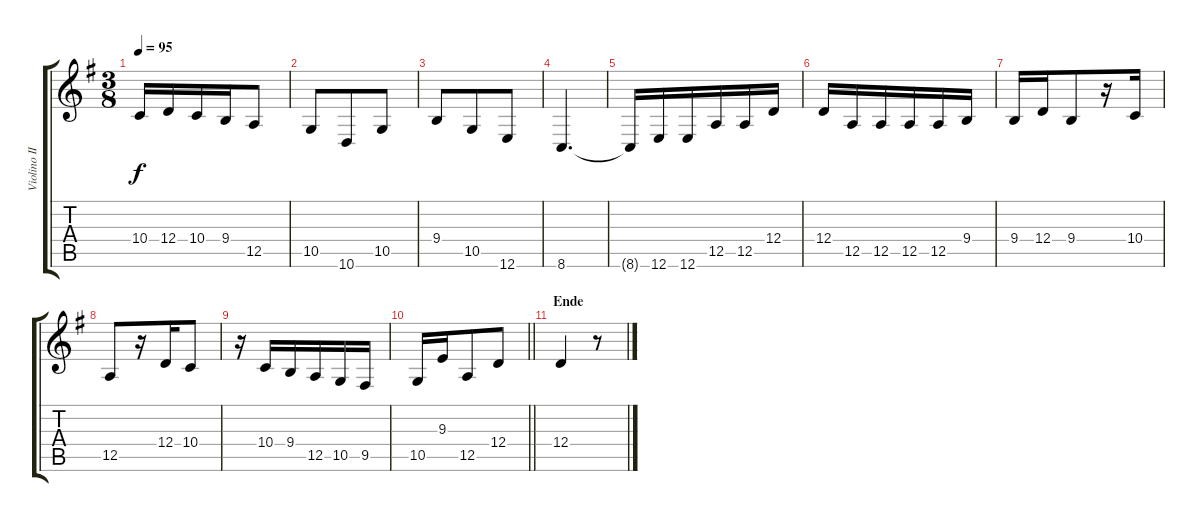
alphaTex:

\track ("Violino II. di ripieno" "Violino II") {instrument violin}
\staff {score tabs}
\tuning (E4 B3 G3 D3 A2 E2) {hide}
\ts (3 8)
\tempo 95
\clef g2
\ks g
10.4.16{dy f} 12.4.16{beam merge} 10.4.16 9.4.16{beam merge} 12.5.8 |
10.5.8 10.6.8 10.5.8 |
9.4.8 10.5.8 12.6.8 |
8.6.4{d} |
8.6{t}.16 12.6.16{beam merge} 12.6.16 12.5.16{beam merge} 12.5.16 12.4.16 |
12.4.16 12.5.16{beam merge} 12.5.16 12.5.16{beam merge} 12.5.16 9.4.16 |
9.4.16 12.4.16{beam merge} 9.4.8 r.16 10.4.16 |
12.5.8 r.16 12.4.16{beam merge} 10.4.8 |
r.16 10.4.16{beam merge} 9.4.16 12.5.16{beam merge} 10.5.16 9.5.16 |
\barLineRight lightlight
10.5.16 9.3.16{beam merge} 12.5.8{beam merge} 12.4.8 |
\section ("" "Ende")
12.4.4 r.8
